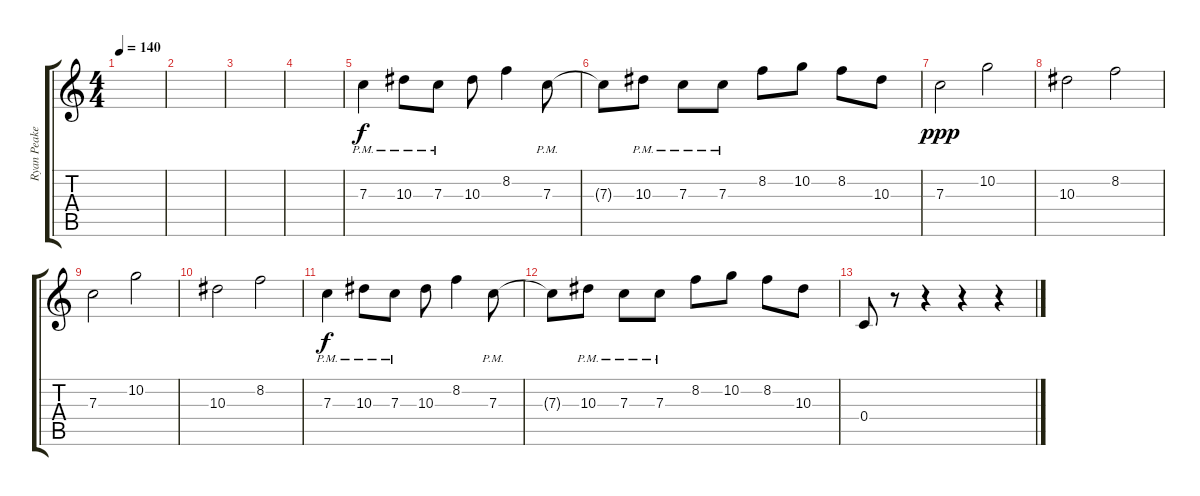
\track ("Ryan Peake" "Ryan Peake") {instrument distortionguitar}
\staff {score tabs}
\tuning (D4 A3 F3 C3 G2 C2) {hide}
\ts (4 4)
\tempo 140
\clef g2
\ks c
|
|
|
|
7.3{pm}.4 10.3{pm}.8 7.3{pm}.8 10.3.8 8.2.4 7.3{pm}.8 |
7.3{t}.8 10.3{pm}.8 7.3{pm}.8 7.3{pm}.8 8.2.8 10.2.8 8.2.8 10.3.8 |
7.3.2{dy ppp} 10.2.2 |
10.3.2 8.2.2 |
7.3.2 10.2.2 |
10.3.2 8.2.2 |
7.3{pm}.4{dy f} 10.3{pm}.8 7.3{pm}.8 10.3.8 8.2.4 7.3{pm}.8 |
7.3{t}.8 10.3{pm}.8 7.3{pm}.8 7.3{pm}.8 8.2.8 10.2.8 8.2.8 10.3.8 |
0.4.8 r.8 r.4 r.4 r.4
